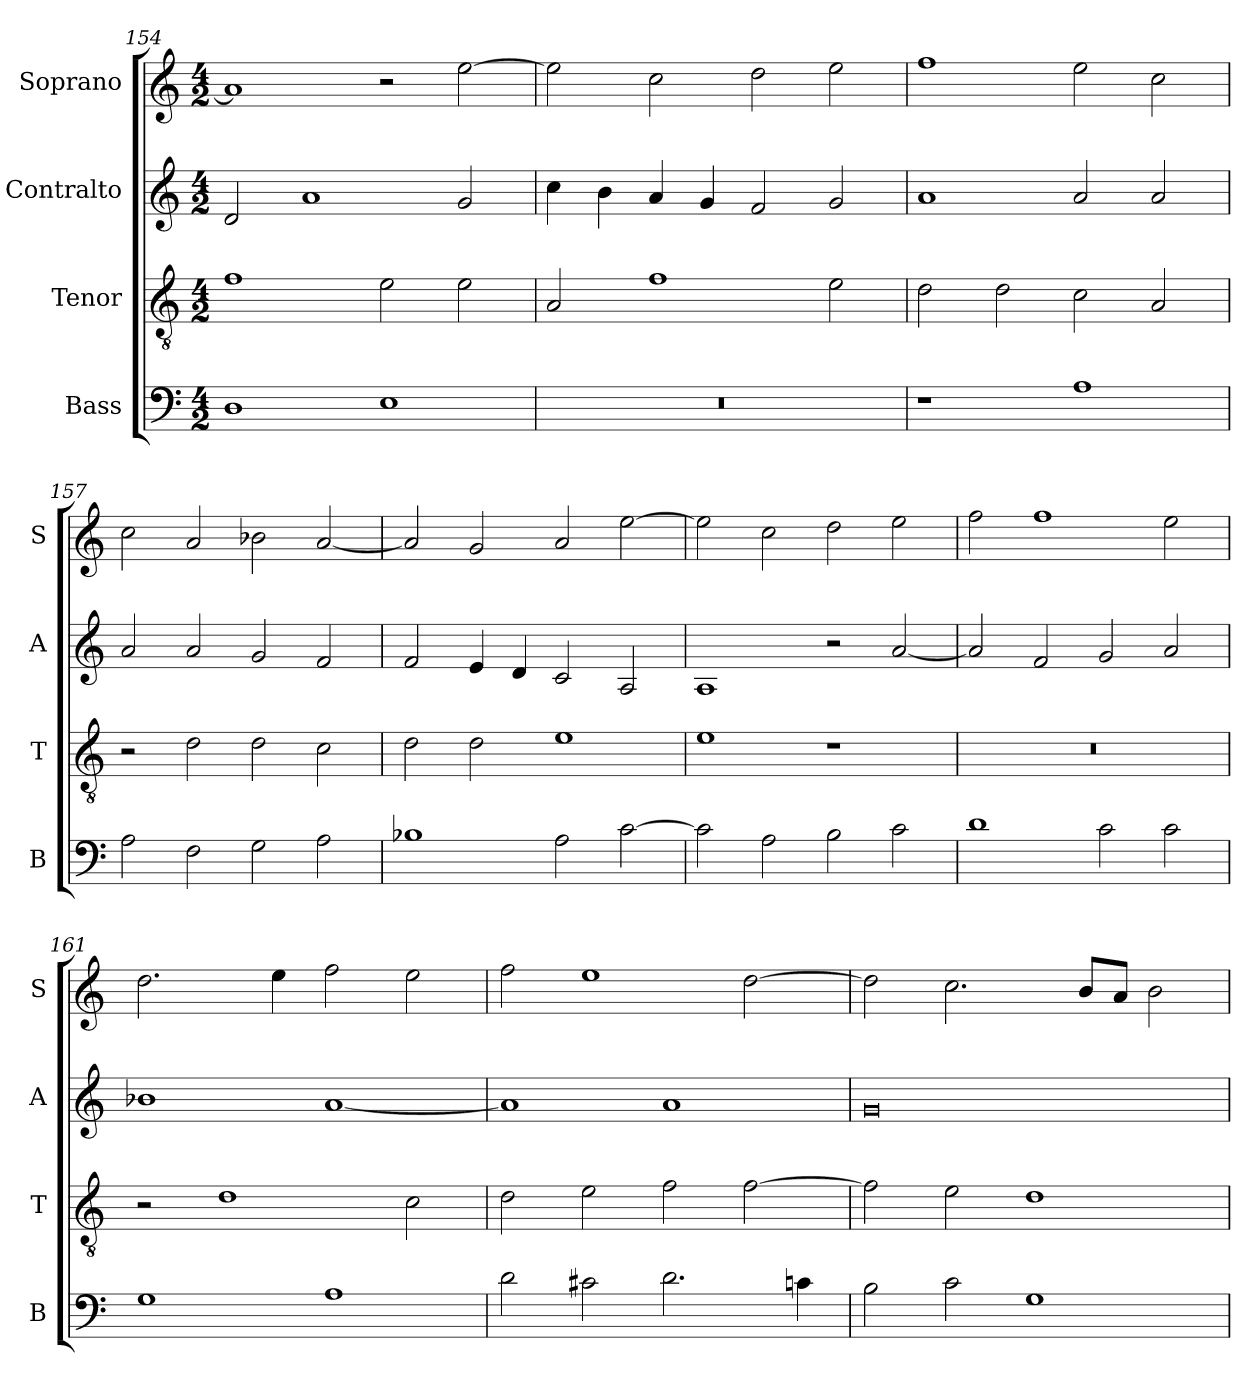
**kern	**kern	**kern	**kern
*part4	*part3	*part2	*part1
*staff4	*staff3	*staff2	*staff1
*I"Bass	*I"Tenor	*I"Contralto	*I"Soprano
*I'B	*I'T	*I'A	*I'S
*clefF4	*clefGv2	*clefG2	*clefG2
*k[]	*k[]	*k[]	*k[]
*D:dor	*D:dor	*D:dor	*D:dor
*M4/2	*M4/2	*M4/2	*M4/2
=154	=154	=154	=154
1D	1f	2d	1a]
.	.	1a	.
1E	2e	.	2r
.	2e	2g	[2ee
=155	=155	=155	=155
0r	2A	4cc	2ee]
.	.	4b	.
.	1f	4a	2cc
.	.	4g	.
.	.	2f	2dd
.	2e	2g	2ee
=156	=156	=156	=156
1r	2d	1a	1ff
.	2d	.	.
1A	2c	2a	2ee
.	2A	2a	2cc
=157	=157	=157	=157
2A	2r	2a	2cc
2F	2d	2a	2a
2G	2d	2g	2b-X
2A	2c	2f	[2a
=158	=158	=158	=158
1B-X	2d	2f	2a]
.	2d	4e	2g
.	.	4d	.
2A	1e	2c	2a
[2c	.	2A	[2ee
=159	=159	=159	=159
2c]	1e	1A	2ee]
2A	.	.	2cc
2B	1r	2r	2dd
2c	.	[2a	2ee
=160	=160	=160	=160
1d	0r	2a]	2ff
.	.	2f	1ff
2c	.	2g	.
2c	.	2a	2ee
=161	=161	=161	=161
1G	2r	1b-X	2.dd
.	1d	.	.
.	.	.	4ee
1A	.	[1a	2ff
.	2c	.	2ee
=162	=162	=162	=162
2d	2d	1a]	2ff
2c#X	2e	.	1ee
2.d	2f	1a	.
.	[2f	.	[2dd
4cn	.	.	.
=163	=163	=163	=163
2B	2f]	0g	2dd]
2c	2e	.	2.cc
1G	1d	.	.
.	.	.	8b/L
.	.	.	8a/J
.	.	.	2b
=	=	=	=
*-	*-	*-	*-
